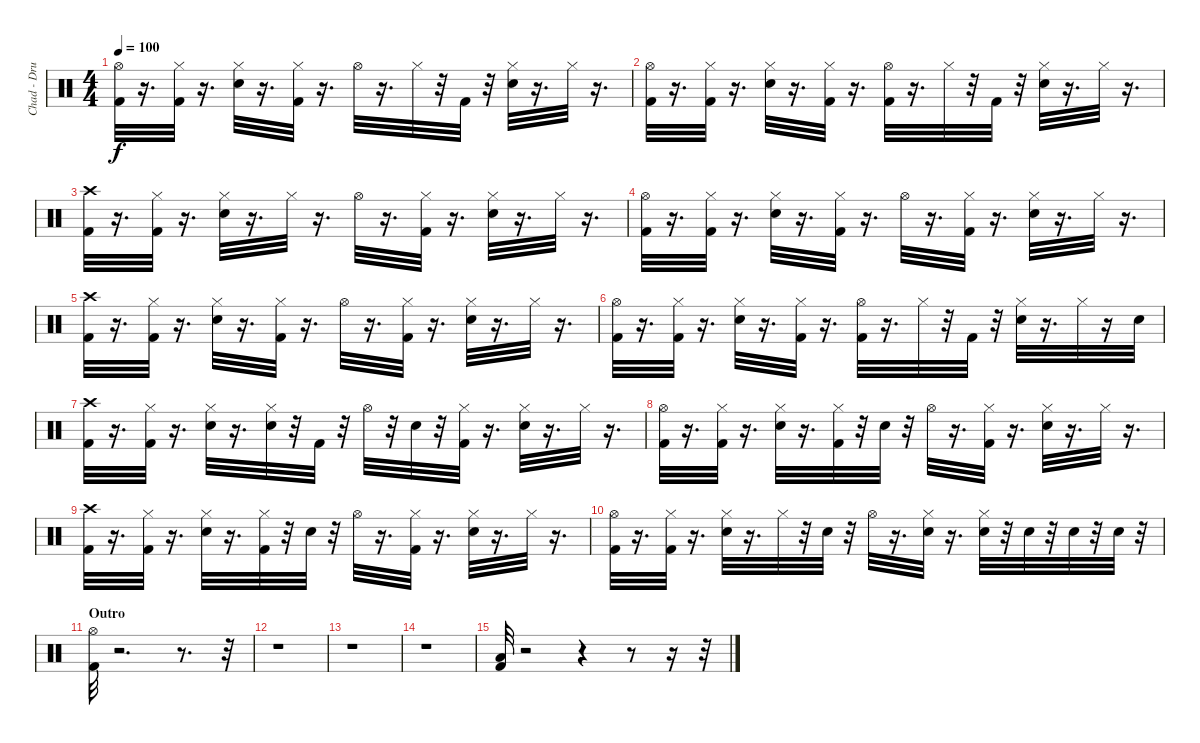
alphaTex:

\track ("Chad - Drums" "Chad - Dru") {instrument percussion}
\staff {score}
\articulation defaults
\ts (4 4)
\tempo 100
\clef neutral
\ks c
("Hi-Hat (open)" "Kick (hit) 2").32{dy f} r.16{d} ("Hi-Hat (closed)" "Kick (hit) 2").32 r.16{d} ("Hi-Hat (closed)" "Snare (hit) 2").32 r.16{d} ("Kick (hit) 2" "Hi-Hat (closed)").32 r.16{d} "Hi-Hat (open)".32 r.16{d} "Hi-Hat (closed)".32 r.32 "Kick (hit) 2".32 r.32 ("Hi-Hat (closed)" "Snare (hit) 2").32 r.16{d} "Hi-Hat (closed)".32 r.16{d} |
("Hi-Hat (open)" "Kick (hit) 2").32 r.16{d} ("Kick (hit) 2" "Hi-Hat (closed)").32 r.16{d} ("Snare (hit) 2" "Hi-Hat (closed)").32 r.16{d} ("Kick (hit) 2" "Hi-Hat (closed)").32 r.16{d} ("Kick (hit) 2" "Hi-Hat (open)").32 r.16{d} "Hi-Hat (closed)".32 r.32 "Kick (hit) 2".32 r.32 ("Hi-Hat (closed)" "Snare (hit) 2").32 r.16{d} "Hi-Hat (closed)".32 r.16{d} |
("Kick (hit) 2" "Crash high (hit)").32 r.16{d} ("Kick (hit) 2" "Hi-Hat (closed)").32 r.16{d} ("Hi-Hat (closed)" "Snare (hit) 2").32 r.16{d} "Hi-Hat (closed)".32 r.16{d} "Hi-Hat (open)".32 r.16{d} ("Hi-Hat (closed)" "Kick (hit) 2").32 r.16{d} ("Snare (hit) 2" "Hi-Hat (closed)").32 r.16{d} "Hi-Hat (closed)".32 r.16{d} |
("Hi-Hat (open)" "Kick (hit) 2").32 r.16{d} ("Kick (hit) 2" "Hi-Hat (closed)").32 r.16{d} ("Hi-Hat (closed)" "Snare (hit) 2").32 r.16{d} ("Kick (hit) 2" "Hi-Hat (closed)").32 r.16{d} "Hi-Hat (open)".32 r.16{d} ("Hi-Hat (closed)" "Kick (hit) 2").32 r.16{d} ("Hi-Hat (closed)" "Snare (hit) 2").32 r.16{d} "Hi-Hat (closed)".32 r.16{d} |
("Crash high (hit)" "Kick (hit) 2").32 r.16{d} ("Hi-Hat (closed)" "Kick (hit) 2").32 r.16{d} ("Hi-Hat (closed)" "Snare (hit) 2").32 r.16{d} ("Kick (hit) 2" "Hi-Hat (closed)").32 r.16{d} "Hi-Hat (open)".32 r.16{d} ("Kick (hit) 2" "Hi-Hat (closed)").32 r.16{d} ("Hi-Hat (closed)" "Snare (hit) 2").32 r.16{d} "Hi-Hat (closed)".32 r.16{d} |
("Hi-Hat (open)" "Kick (hit) 2").32 r.16{d} ("Kick (hit) 2" "Hi-Hat (closed)").32 r.16{d} ("Snare (hit) 2" "Hi-Hat (closed)").32 r.16{d} ("Hi-Hat (closed)" "Kick (hit) 2").32 r.16{d} ("Kick (hit) 2" "Hi-Hat (open)").32 r.16{d} "Hi-Hat (closed)".32 r.32 "Kick (hit) 2".32 r.32 ("Hi-Hat (closed)" "Snare (hit) 2").32 r.16{d} "Hi-Hat (closed)".32 r.16 "Snare (hit) 2".32 |
("Kick (hit) 2" "Crash high (hit)").32 r.16{d} ("Kick (hit) 2" "Hi-Hat (closed)").32 r.16{d} ("Hi-Hat (closed)" "Snare (hit) 2").32 r.16{d} ("Snare (hit) 2" "Hi-Hat (closed)").32 r.32 "Kick (hit) 2".32 r.32 "Hi-Hat (open)".32 r.32 "Snare (hit) 2".32 r.32 ("Hi-Hat (closed)" "Kick (hit) 2").32 r.16{d} ("Snare (hit) 2" "Hi-Hat (closed)").32 r.16{d} "Hi-Hat (closed)".32 r.16{d} |
("Hi-Hat (open)" "Kick (hit) 2").32 r.16{d} ("Kick (hit) 2" "Hi-Hat (closed)").32 r.16{d} ("Hi-Hat (closed)" "Snare (hit) 2").32 r.16{d} ("Kick (hit) 2" "Hi-Hat (closed)").32 r.32 "Snare (hit) 2".32 r.32 "Hi-Hat (open)".32 r.16{d} ("Hi-Hat (closed)" "Kick (hit) 2").32 r.16{d} ("Hi-Hat (closed)" "Snare (hit) 2").32 r.16{d} "Hi-Hat (closed)".32 r.16{d} |
("Kick (hit) 2" "Crash high (hit)").32 r.16{d} ("Hi-Hat (closed)" "Kick (hit) 2").32 r.16{d} ("Hi-Hat (closed)" "Snare (hit) 2").32 r.16{d} ("Kick (hit) 2" "Hi-Hat (closed)").32 r.32 "Snare (hit) 2".32 r.32 "Hi-Hat (open)".32 r.16{d} ("Hi-Hat (closed)" "Kick (hit) 2").32 r.16{d} ("Hi-Hat (closed)" "Snare (hit) 2").32 r.16{d} "Hi-Hat (closed)".32 r.16{d} |
("Hi-Hat (open)" "Kick (hit) 2").32 r.16{d} ("Kick (hit) 2" "Hi-Hat (closed)").32 r.16{d} ("Snare (hit) 2" "Hi-Hat (closed)").32 r.16{d} "Hi-Hat (closed)".32 r.32 "Snare (hit) 2".32 r.32 "Hi-Hat (open)".32 r.16{d} ("Snare (hit) 2" "Hi-Hat (closed)").32 r.16{d} ("Hi-Hat (closed)" "Snare (hit) 2").32 r.32 "Snare (hit) 2".32 r.32 "Snare (hit) 2".32 r.32 "Snare (hit) 2".32 r.32 |
\section ("" "Outro")
("Hi-Hat (open)" "Kick (hit) 2").32 r.2{d} r.8{d} r.32 |
r.1 |
r.1 |
r.1 |
("Low Floor Tom (hit)" "Kick (hit) 2").32 r.2 r.4 r.8 r.16 r.32
